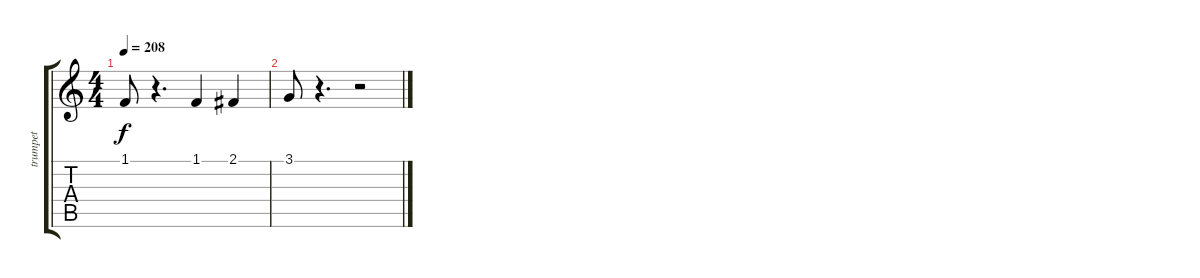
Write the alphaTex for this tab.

\track ("trumpet" "trumpet") {instrument trumpet}
\staff {score tabs}
\tuning (E4 B3 G3 D3 A2 E2) {hide}
\ts (4 4)
\tempo 208
\clef g2
\ks c
1.1.8{dy f} r.4{d} 1.1.4 2.1.4 |
3.1.8 r.4{d} r.2
